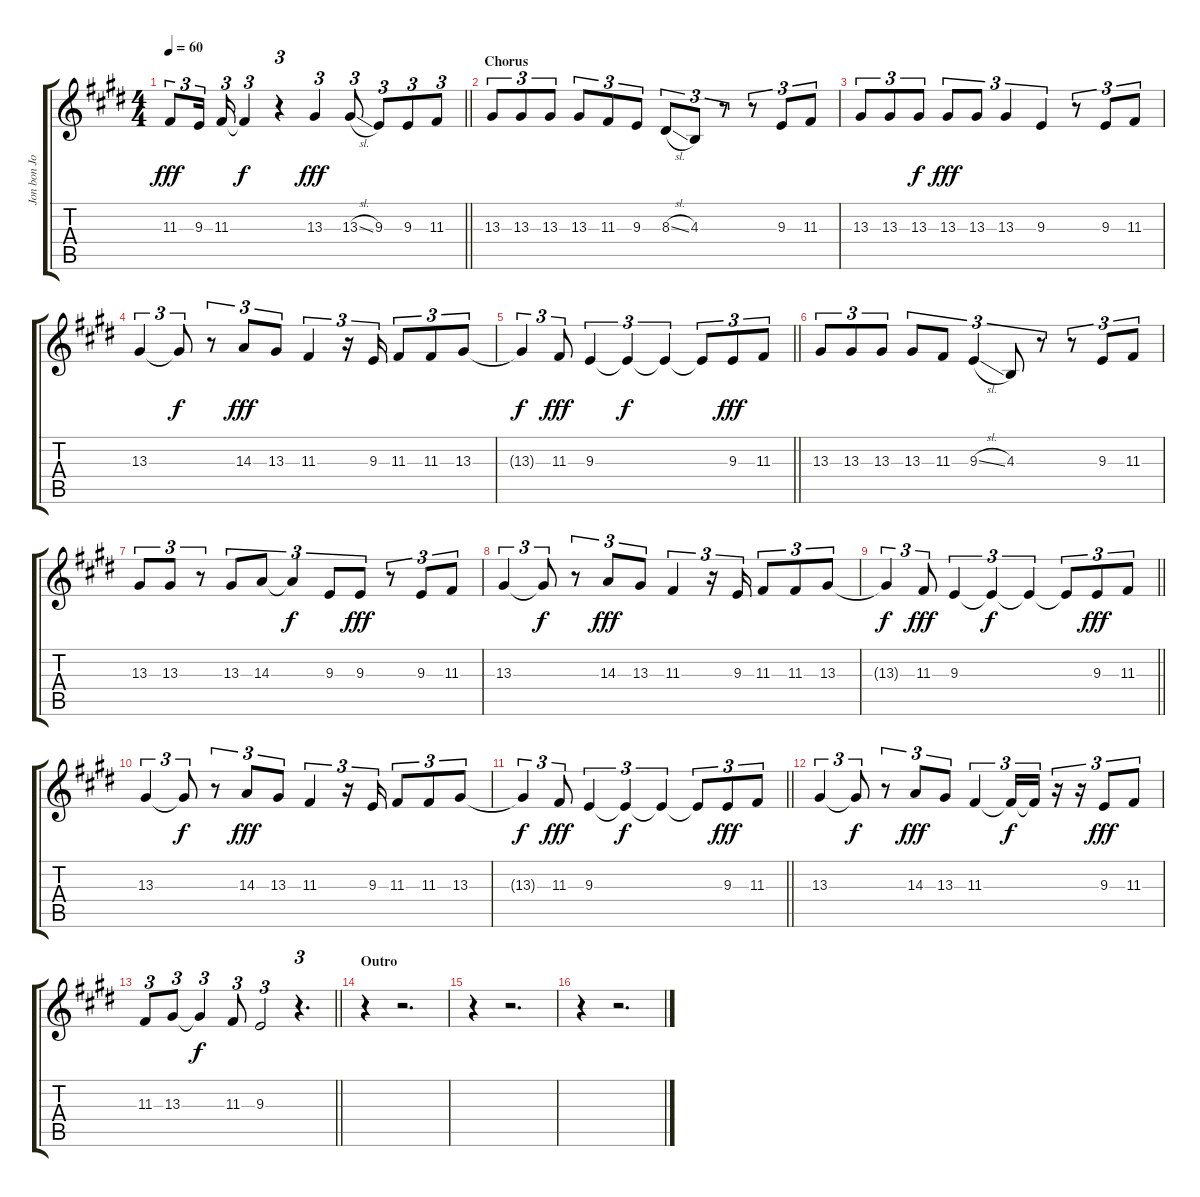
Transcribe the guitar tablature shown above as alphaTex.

\track ("Jon bon Jovi" "Jon bon Jo") {instrument bassoon}
\staff {score tabs}
\tuning (E4 B3 G3 D3 A2 E2) {hide}
\ts (4 4)
\tempo 60
\clef g2
\barLineRight lightlight
\ks e
11.3.8{tu (3 2) dy fff} 9.3.16{tu (3 2)} 11.3.16{tu (3 2)} 11.3{t}.4{tu (3 2) dy f} r.4{tu (3 2)} 13.3.4{tu (3 2) dy fff} 13.3{sl}.8{tu (3 2)} 9.3.8{tu (3 2)} 9.3.8{tu (3 2)} 11.3.8{tu (3 2)} |
\section ("" "Chorus")
13.3.8{tu (3 2)} 13.3.8{tu (3 2)} 13.3.8{tu (3 2)} 13.3.8{tu (3 2)} 11.3.8{tu (3 2)} 9.3.8{tu (3 2)} 8.3{sl}.8{tu (3 2)} 4.3.8{tu (3 2)} r.8{tu (3 2)} r.8{tu (3 2)} 9.3.8{tu (3 2)} 11.3.8{tu (3 2)} |
13.3.8{tu (3 2)} 13.3.8{tu (3 2)} 13.3.8{tu (3 2) dy f} 13.3.8{tu (3 2) dy fff} 13.3.8{tu (3 2)} 13.3.4{tu (3 2)} 9.3.4{tu (3 2)} r.8{tu (3 2)} 9.3.8{tu (3 2)} 11.3.8{tu (3 2)} |
13.3.4{tu (3 2)} 13.3{t}.8{tu (3 2) dy f} r.8{tu (3 2)} 14.3.8{tu (3 2) dy fff} 13.3.8{tu (3 2)} 11.3.4{tu (3 2)} r.16{tu (3 2)} 9.3.16{tu (3 2)} 11.3.8{tu (3 2)} 11.3.8{tu (3 2)} 13.3.8{tu (3 2)} |
\barLineRight lightlight
13.3{t}.4{tu (3 2) dy f} 11.3.8{tu (3 2) dy fff} 9.3.4{tu (3 2)} 9.3{t}.4{tu (3 2) dy f} 9.3{t}.4{tu (3 2)} 9.3{t}.8{tu (3 2)} 9.3.8{tu (3 2) dy fff} 11.3.8{tu (3 2)} |
13.3.8{tu (3 2)} 13.3.8{tu (3 2)} 13.3.8{tu (3 2)} 13.3.8{tu (3 2)} 11.3.8{tu (3 2)} 9.3{sl}.4{tu (3 2)} 4.3.8{tu (3 2)} r.8{tu (3 2)} r.8{tu (3 2)} 9.3.8{tu (3 2)} 11.3.8{tu (3 2)} |
13.3.8{tu (3 2)} 13.3.8{tu (3 2)} r.8{tu (3 2)} 13.3.8{tu (3 2)} 14.3.8{tu (3 2)} 14.3{t}.4{tu (3 2) dy f} 9.3.8{tu (3 2)} 9.3.8{tu (3 2) dy fff} r.8{tu (3 2)} 9.3.8{tu (3 2)} 11.3.8{tu (3 2)} |
13.3.4{tu (3 2)} 13.3{t}.8{tu (3 2) dy f} r.8{tu (3 2)} 14.3.8{tu (3 2) dy fff} 13.3.8{tu (3 2)} 11.3.4{tu (3 2)} r.16{tu (3 2)} 9.3.16{tu (3 2)} 11.3.8{tu (3 2)} 11.3.8{tu (3 2)} 13.3.8{tu (3 2)} |
\barLineRight lightlight
13.3{t}.4{tu (3 2) dy f} 11.3.8{tu (3 2) dy fff} 9.3.4{tu (3 2)} 9.3{t}.4{tu (3 2) dy f} 9.3{t}.4{tu (3 2)} 9.3{t}.8{tu (3 2)} 9.3.8{tu (3 2) dy fff} 11.3.8{tu (3 2)} |
13.3.4{tu (3 2)} 13.3{t}.8{tu (3 2) dy f} r.8{tu (3 2)} 14.3.8{tu (3 2) dy fff} 13.3.8{tu (3 2)} 11.3.4{tu (3 2)} r.16{tu (3 2)} 9.3.16{tu (3 2)} 11.3.8{tu (3 2)} 11.3.8{tu (3 2)} 13.3.8{tu (3 2)} |
\barLineRight lightlight
13.3{t}.4{tu (3 2) dy f} 11.3.8{tu (3 2) dy fff} 9.3.4{tu (3 2)} 9.3{t}.4{tu (3 2) dy f} 9.3{t}.4{tu (3 2)} 9.3{t}.8{tu (3 2)} 9.3.8{tu (3 2) dy fff} 11.3.8{tu (3 2)} |
13.3.4{tu (3 2)} 13.3{t}.8{tu (3 2) dy f} r.8{tu (3 2)} 14.3.8{tu (3 2) dy fff} 13.3.8{tu (3 2)} 11.3.4{tu (3 2)} 11.3{t}.16{tu (3 2) dy f} 11.3{t}.16{tu (3 2)} r.16{tu (3 2)} r.16{tu (3 2)} 9.3.8{tu (3 2) dy fff} 11.3.8{tu (3 2)} |
\barLineRight lightlight
11.3.8{tu (3 2)} 13.3.8{tu (3 2)} 13.3{t}.4{tu (3 2) dy f} 11.3.8{tu (3 2)} 9.3.2{tu (3 2)} r.4{d tu (3 2)} |
\section ("" "Outro")
r.4 r.2{d} |
r.4 r.2{d} |
r.4 r.2{d}
